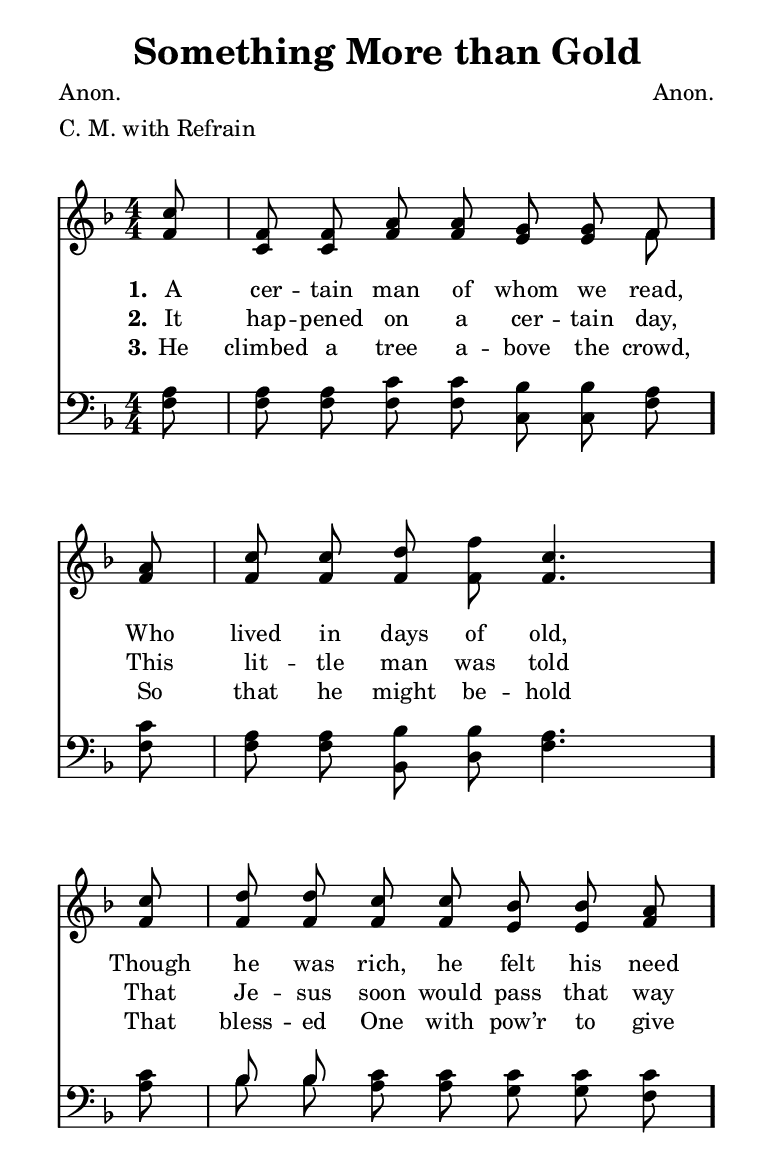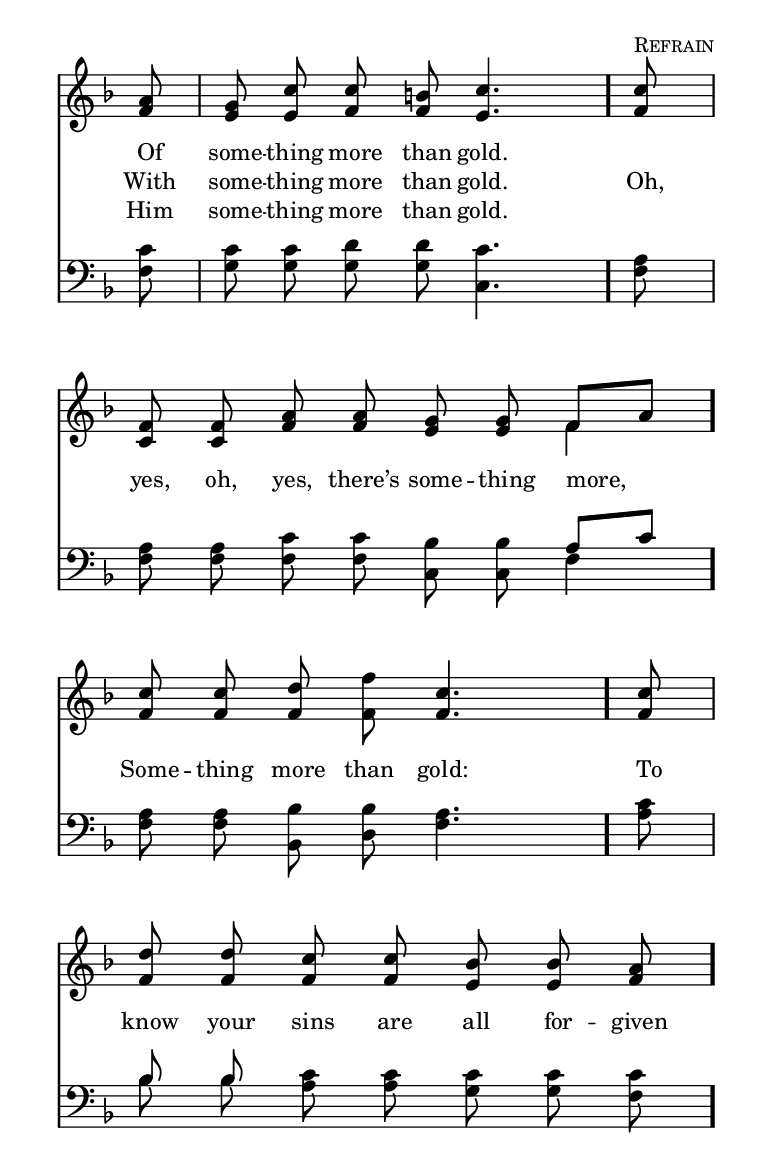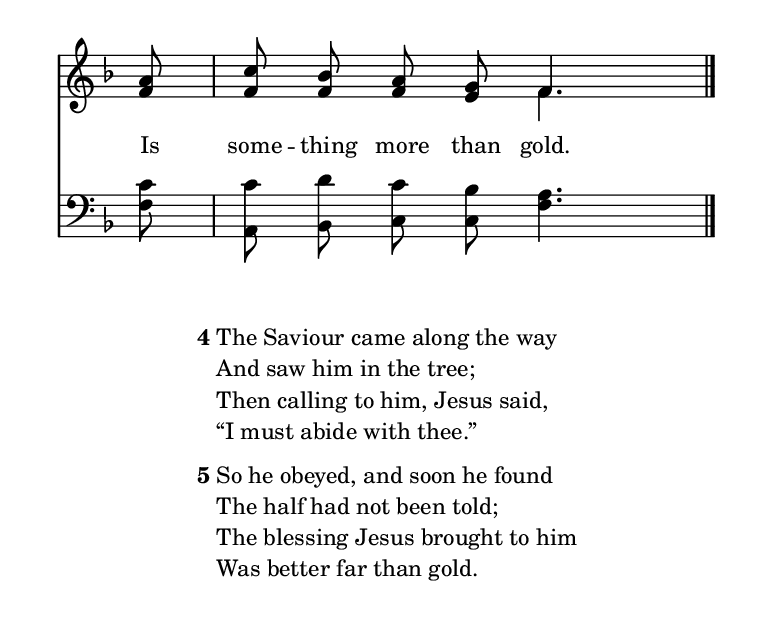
\include "common/global.ily"
\paper {
  \include "common/paper.ily"
}

\header{
  %children
  hymnnumber = "357"
  title = "Something More than Gold"
  tunename = ""
  meter = "C. M. with Refrain" % original has "With"
  poet = "Anon."
  composer = "Anon."
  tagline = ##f
}

global = {
  \include "common/overrides.ily"
  \override Staff.TimeSignature.style = #'numbered
  \time 4/4
  \override Score.MetronomeMark.transparent = ##t % hide all fermata changes too
  \tempo 8=130
  \key f \major
  \partial 8
  \autoBeamOff
}

notesSoprano = {
\global
\relative c'' {

  c8 | f, f a a g g f
  a8 | c c d f c4. \break % \break verified in letter as well as eogsized
  c8 | d d c c bes bes a8 % original has tie, but only one verse is sung that way
  a8 | g8 c c b c4. \eogbreak

  c8^\markup { \small \caps "Refrain" } | f, f a a g g f[ a8] |
  c c d f c4.
  c8 | d d c c bes bes a8
  a8 | c bes a g f4.

  \bar "|."

}
}

notesAlto = {
\global
\relative e' {

  f8 | c c f f e e f
  f8 | f f f f f4.
  f8 | f f f f e e f8
  f8 | e8 e f f e4.

  f8 | c c f f e e f4
  f8 f f f f4.
  f8 | f f f f e e f8
  f8 f f f e f4.

}
}

notesTenor = {
\global
\relative a {

  a8 | a a c c bes bes a
  c8 | a a bes bes a4.
  c8 | bes bes c c c c c8
  c8 | c8 c d d c4.

  a8 | a a c c bes bes a[ c]
  a8 a bes bes a4.
  c8 | bes bes c c c c c8
  c8 | c8 d c bes a4.

}
}

notesBass = {
\global
\relative f {

  f8 | f f f f c c f
  f8 | f f bes, d f4.
  a8 | bes bes a a g g f
  f8 | g8 g g g c,4.


  f8 | f f f f c c f4
  f8 f bes, d f4.
  a8 | bes bes a a g g f
  f8 | a, bes c c f4.

}
}

Refrain = \lyricmode {

Oh, yes, oh, yes, there’s some -- thing more, \bar "."
Some -- thing more than gold: \bar "."
To know your sins are all for -- given \bar "."
Is some -- thing more than gold. \bar "."

}

wordsA = \lyricmode {
\set stanza = "1."

A cer -- tain man of whom we read, \bar "."
Who lived in days of old, \bar "."
Though he was rich, he felt his need \bar "."
Of some -- thing more than gold. \bar "."

}

wordsB = \lyricmode {
\set stanza = "2."

It hap -- pened on a cer -- tain day,
This lit -- tle man was told
That Je -- sus soon would pass that way
With some -- thing more than gold.

\Refrain

}

wordsC = \lyricmode {
\set stanza = "3."

He climbed a tree a -- bove the crowd,
So that he might be -- hold
That bless -- ed One with pow’r to give
Him some -- thing more than gold.

}

wordsD = \markuplist {

\line { The Saviour came along the way }
\line { And saw him in the tree; }
\line { Then calling to him, Jesus said, }
\line { “I must abide with thee.” }

}

wordsE = \markuplist {

\line { So he obeyed, and soon he found }
\line { The half had not been told; }
\line { The blessing Jesus brought to him }
\line { Was better far than gold. }

}

\score {
  \context ChoirStaff <<
    \context Staff = upper <<
      \set Staff.autoBeaming = ##f
      \set ChoirStaff.systemStartDelimiter = #'SystemStartBar
      \set ChoirStaff.printPartCombineTexts = ##f
      \partcombine #'(2 . 9) \notesSoprano \notesAlto
      \context NullVoice = sopranos { \voiceOne << \notesSoprano >> }
      \context NullVoice = altos { \voiceTwo << \notesAlto >> }
      \context Lyrics = one   \lyricsto sopranos \wordsA
      \context Lyrics = two   \lyricsto sopranos \wordsB
      \context Lyrics = three \lyricsto sopranos \wordsC
    >>
    \context Staff = men <<
      \set Staff.autoBeaming = ##f
      \clef bass
      \set ChoirStaff.printPartCombineTexts = ##f
      \partcombine #'(2 . 9) \notesTenor \notesBass
      \context NullVoice = tenors { \voiceOne << \notesTenor >> }
      \context NullVoice = basses { \voiceTwo << \notesBass >> }
    >>
  >>
  \layout {
    \include "common/layout.ily"
  }
  \midi{
    \include "common/midi.ily"
  }
}

\markup { \fill-line { \column {
  \line{ \bold 4 \column { \wordsD } } \combine \null \vspace #0.4
  \line{ \bold 5 \column { \wordsE } }
  \vspace #3
} } }

\version "2.19.49"  % necessary for upgrading to future LilyPond versions.

% vi:set et ts=2 sw=2 ai nocindent syntax=lilypond:
